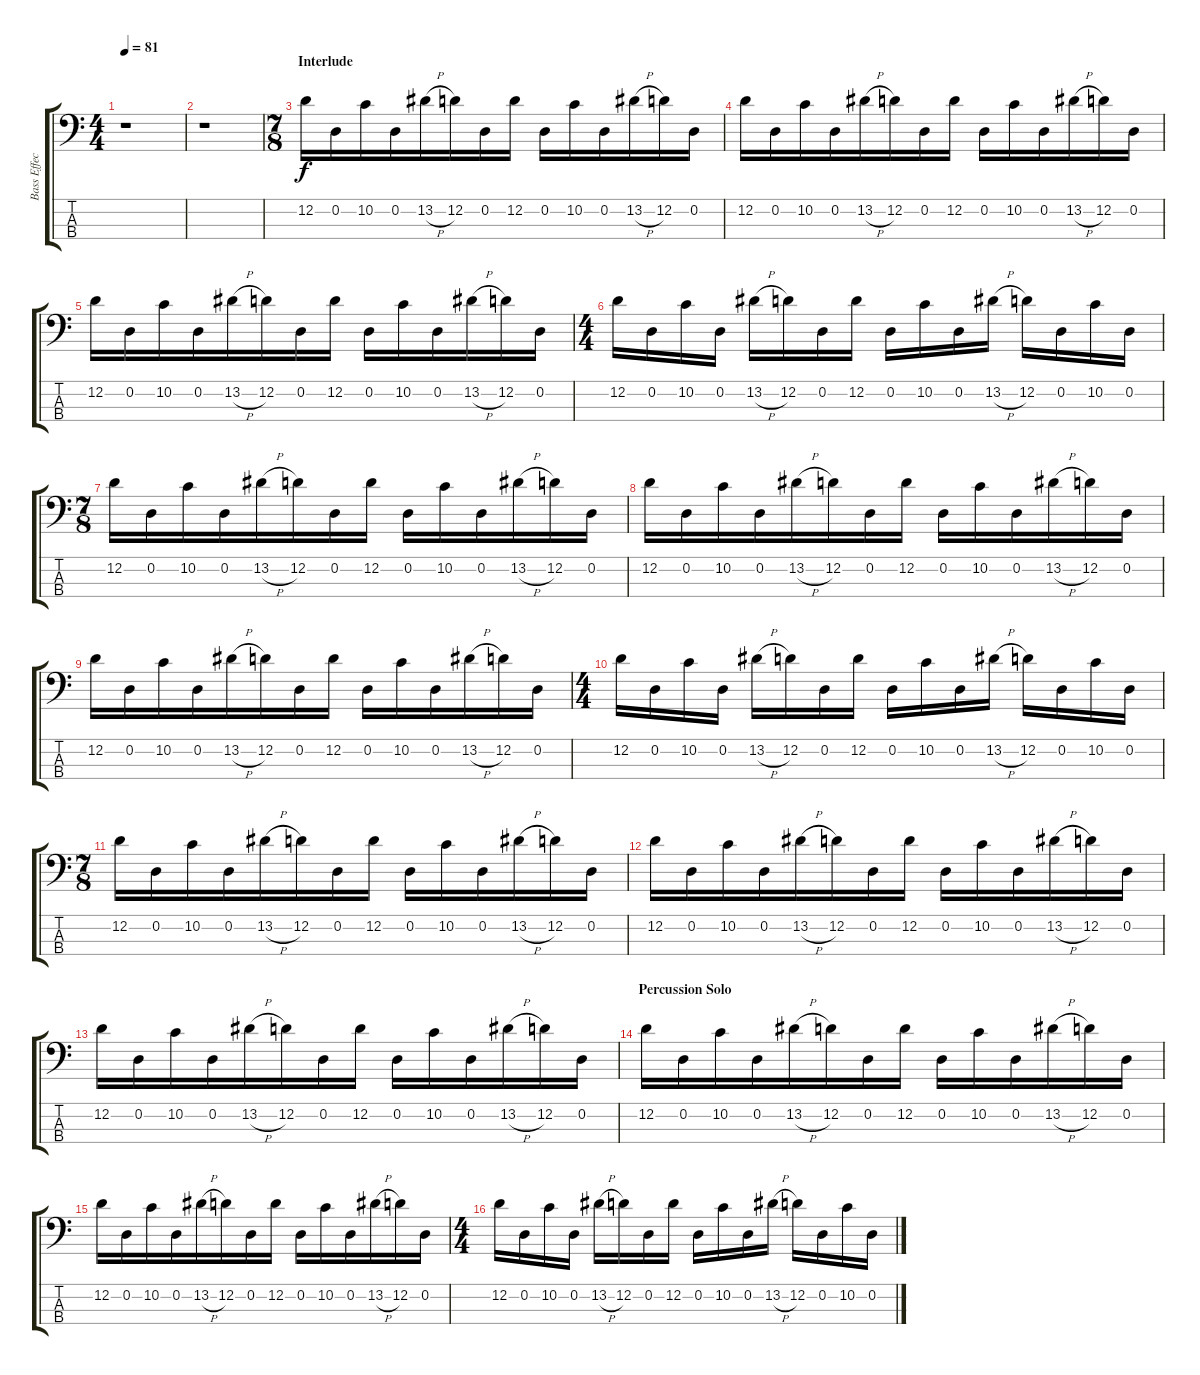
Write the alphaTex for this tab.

\track ("Bass Effects" "Bass Effec") {instrument synthbass1}
\staff {score tabs}
\tuning (G2 D2 A1 D1) {hide}
\ts (4 4)
\tempo 81
\clef f4
\ks c
r.1{dy f} |
r.1 |
\ts (7 8)
\section ("" "Interlude")
12.2.16 0.2.16 10.2.16 0.2.16 13.2{h}.16 12.2.16 0.2.16 12.2.16 0.2.16 10.2.16 0.2.16 13.2{h}.16 12.2.16 0.2.16 |
12.2.16 0.2.16 10.2.16 0.2.16 13.2{h}.16 12.2.16 0.2.16 12.2.16 0.2.16 10.2.16 0.2.16 13.2{h}.16 12.2.16 0.2.16 |
12.2.16 0.2.16 10.2.16 0.2.16 13.2{h}.16 12.2.16 0.2.16 12.2.16 0.2.16 10.2.16 0.2.16 13.2{h}.16 12.2.16 0.2.16 |
\ts (4 4)
12.2.16 0.2.16 10.2.16 0.2.16 13.2{h}.16 12.2.16 0.2.16 12.2.16 0.2.16 10.2.16 0.2.16 13.2{h}.16 12.2.16 0.2.16 10.2.16 0.2.16 |
\ts (7 8)
12.2.16 0.2.16 10.2.16 0.2.16 13.2{h}.16 12.2.16 0.2.16 12.2.16 0.2.16 10.2.16 0.2.16 13.2{h}.16 12.2.16 0.2.16 |
12.2.16 0.2.16 10.2.16 0.2.16 13.2{h}.16 12.2.16 0.2.16 12.2.16 0.2.16 10.2.16 0.2.16 13.2{h}.16 12.2.16 0.2.16 |
12.2.16 0.2.16 10.2.16 0.2.16 13.2{h}.16 12.2.16 0.2.16 12.2.16 0.2.16 10.2.16 0.2.16 13.2{h}.16 12.2.16 0.2.16 |
\ts (4 4)
12.2.16 0.2.16 10.2.16 0.2.16 13.2{h}.16 12.2.16 0.2.16 12.2.16 0.2.16 10.2.16 0.2.16 13.2{h}.16 12.2.16 0.2.16 10.2.16 0.2.16 |
\ts (7 8)
12.2.16 0.2.16 10.2.16 0.2.16 13.2{h}.16 12.2.16 0.2.16 12.2.16 0.2.16 10.2.16 0.2.16 13.2{h}.16 12.2.16 0.2.16 |
12.2.16 0.2.16 10.2.16 0.2.16 13.2{h}.16 12.2.16 0.2.16 12.2.16 0.2.16 10.2.16 0.2.16 13.2{h}.16 12.2.16 0.2.16 |
12.2.16 0.2.16 10.2.16 0.2.16 13.2{h}.16 12.2.16 0.2.16 12.2.16 0.2.16 10.2.16 0.2.16 13.2{h}.16 12.2.16 0.2.16 |
\section ("" "Percussion Solo")
12.2.16 0.2.16 10.2.16 0.2.16 13.2{h}.16 12.2.16 0.2.16 12.2.16 0.2.16 10.2.16 0.2.16 13.2{h}.16 12.2.16 0.2.16 |
12.2.16 0.2.16 10.2.16 0.2.16 13.2{h}.16 12.2.16 0.2.16 12.2.16 0.2.16 10.2.16 0.2.16 13.2{h}.16 12.2.16 0.2.16 |
\ts (4 4)
12.2.16 0.2.16 10.2.16 0.2.16 13.2{h}.16 12.2.16 0.2.16 12.2.16 0.2.16 10.2.16 0.2.16 13.2{h}.16 12.2.16 0.2.16 10.2.16 0.2.16
